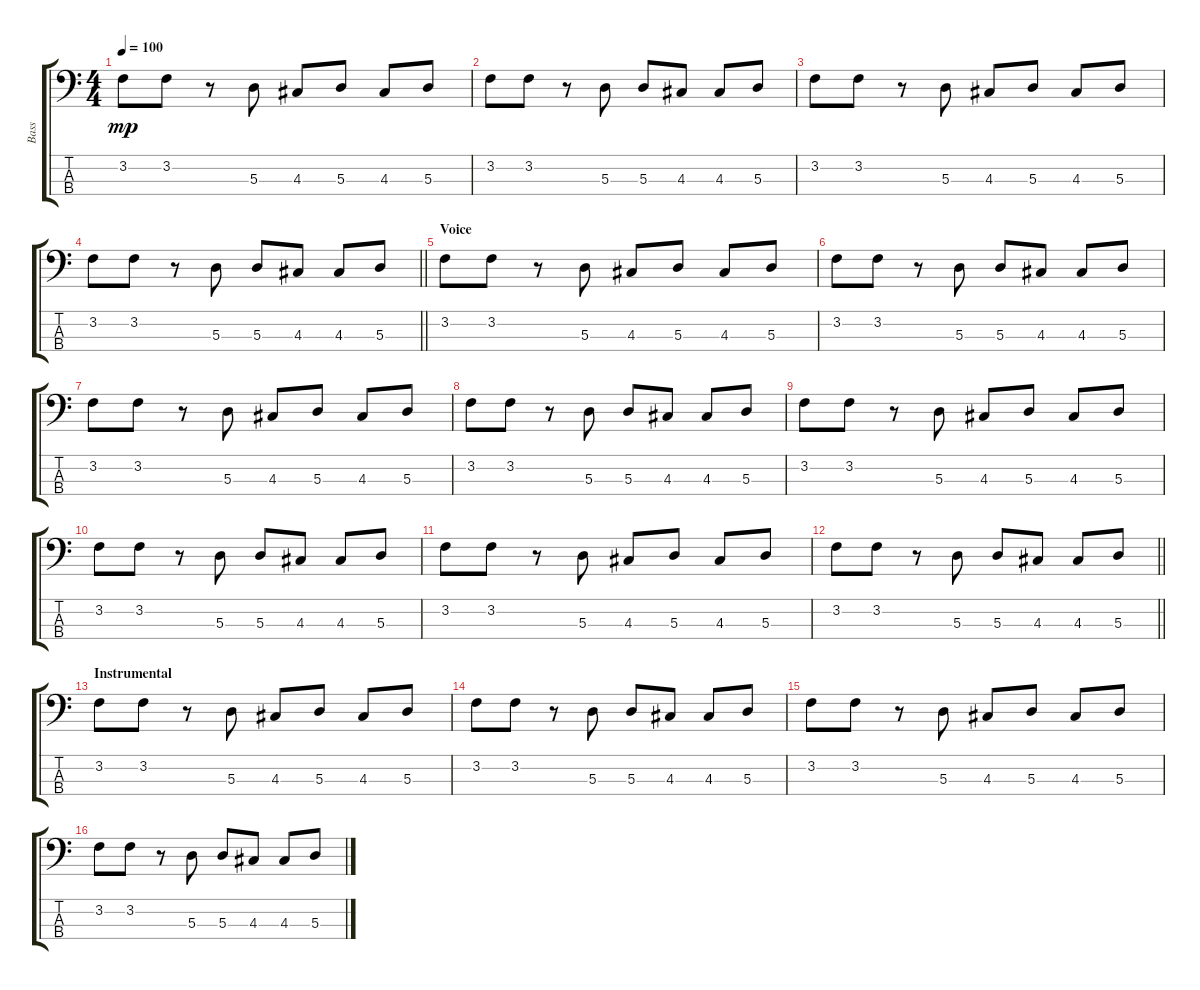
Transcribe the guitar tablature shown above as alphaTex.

\track ("Bass" "Bass") {instrument electricbassfinger}
\staff {score tabs}
\tuning (G2 D2 A1 D1) {hide}
\ts (4 4)
\tempo 100
\clef f4
\ks c
3.2.8{dy mp} 3.2.8 r.8 5.3.8 4.3.8 5.3.8 4.3.8 5.3.8 |
3.2.8 3.2.8 r.8 5.3.8 5.3.8 4.3.8 4.3.8 5.3.8 |
3.2.8 3.2.8 r.8 5.3.8 4.3.8 5.3.8 4.3.8 5.3.8 |
\barLineRight lightlight
3.2.8 3.2.8 r.8 5.3.8 5.3.8 4.3.8 4.3.8 5.3.8 |
\section ("" "Voice")
3.2.8 3.2.8 r.8 5.3.8 4.3.8 5.3.8 4.3.8 5.3.8 |
3.2.8 3.2.8 r.8 5.3.8 5.3.8 4.3.8 4.3.8 5.3.8 |
3.2.8 3.2.8 r.8 5.3.8 4.3.8 5.3.8 4.3.8 5.3.8 |
3.2.8 3.2.8 r.8 5.3.8 5.3.8 4.3.8 4.3.8 5.3.8 |
3.2.8 3.2.8 r.8 5.3.8 4.3.8 5.3.8 4.3.8 5.3.8 |
3.2.8 3.2.8 r.8 5.3.8 5.3.8 4.3.8 4.3.8 5.3.8 |
3.2.8 3.2.8 r.8 5.3.8 4.3.8 5.3.8 4.3.8 5.3.8 |
\barLineRight lightlight
3.2.8 3.2.8 r.8 5.3.8 5.3.8 4.3.8 4.3.8 5.3.8 |
\section ("" "Instrumental")
3.2.8 3.2.8 r.8 5.3.8 4.3.8 5.3.8 4.3.8 5.3.8 |
3.2.8 3.2.8 r.8 5.3.8 5.3.8 4.3.8 4.3.8 5.3.8 |
3.2.8 3.2.8 r.8 5.3.8 4.3.8 5.3.8 4.3.8 5.3.8 |
3.2.8 3.2.8 r.8 5.3.8 5.3.8 4.3.8 4.3.8 5.3.8
